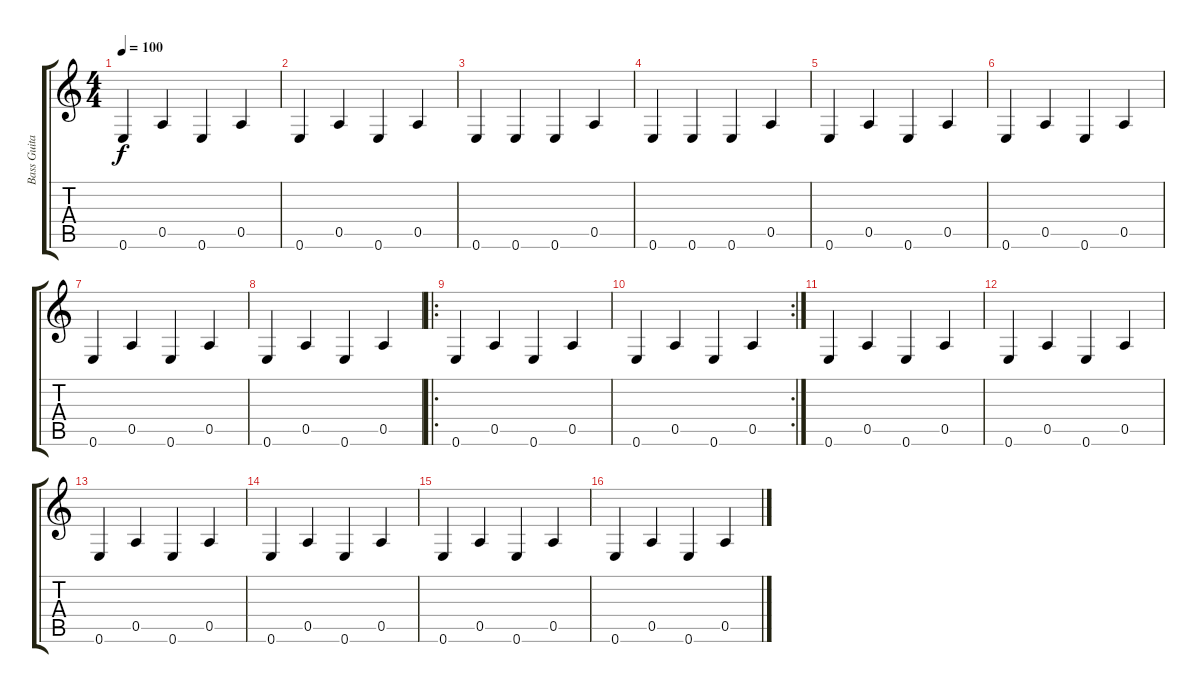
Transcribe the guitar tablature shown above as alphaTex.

\track ("Bass Guitar" "Bass Guita") {instrument acousticbass}
\staff {score tabs}
\tuning (E4 B3 G3 D3 A2 E2) {hide}
\ts (4 4)
\tempo 100
\clef g2
\ks c
0.6.4{dy f} 0.5.4 0.6.4 0.5.4 |
0.6.4 0.5.4 0.6.4 0.5.4 |
0.6.4 0.6.4 0.6.4 0.5.4 |
0.6.4 0.6.4 0.6.4 0.5.4 |
0.6.4 0.5.4 0.6.4 0.5.4 |
0.6.4 0.5.4 0.6.4 0.5.4 |
0.6.4 0.5.4 0.6.4 0.5.4 |
0.6.4 0.5.4 0.6.4 0.5.4 |
\ro
0.6.4 0.5.4 0.6.4 0.5.4 |
\rc 2
0.6.4 0.5.4 0.6.4 0.5.4 |
0.6.4 0.5.4 0.6.4 0.5.4 |
0.6.4 0.5.4 0.6.4 0.5.4 |
0.6.4 0.5.4 0.6.4 0.5.4 |
0.6.4 0.5.4 0.6.4 0.5.4 |
0.6.4 0.5.4 0.6.4 0.5.4 |
0.6.4 0.5.4 0.6.4 0.5.4
